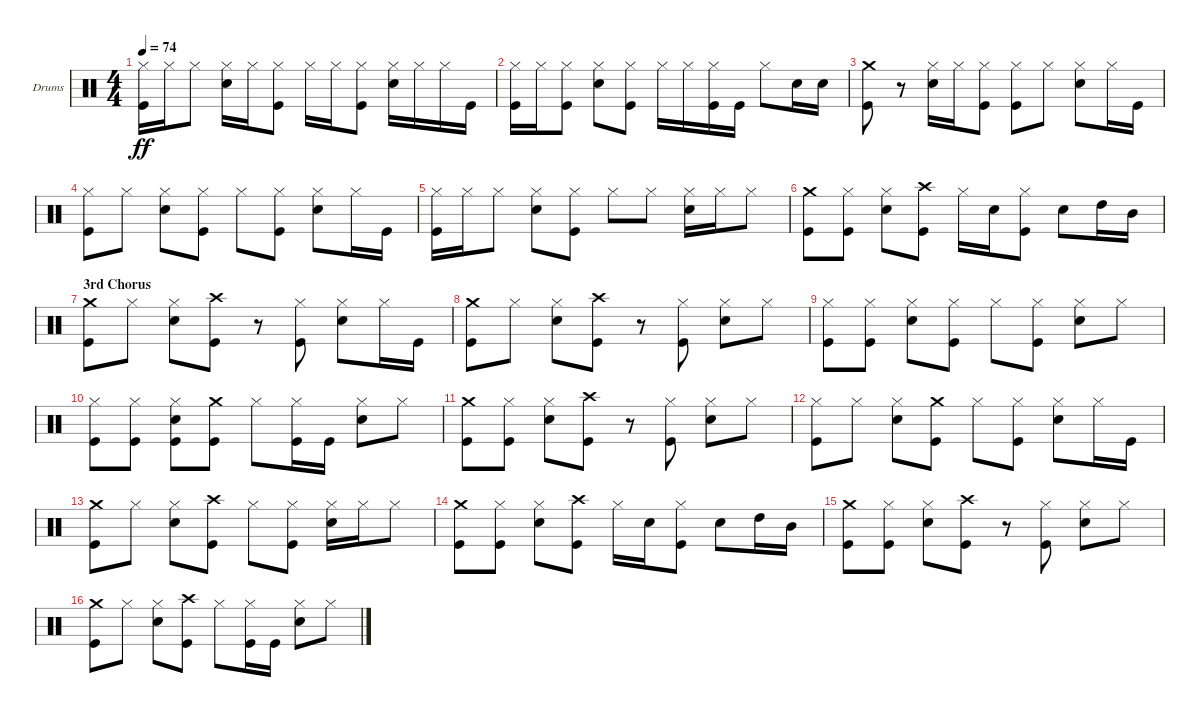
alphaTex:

\bracketExtendMode groupsimilarinstruments
\firstSystemTrackNameOrientation horizontal
\otherSystemsTrackNameOrientation horizontal
\track ("Drumkit" "Drums") {instrument percussion}
\staff {score}
\articulation defaults
\ts (4 4)
\tempo 74
\clef neutral
\ks c
("Hi-Hat (closed)" "Kick (hit)").16{dy ff} "Hi-Hat (closed)".16 "Hi-Hat (closed)".8 ("Hi-Hat (closed)" "Snare (hit) 2").16 "Hi-Hat (closed)".16 ("Hi-Hat (closed)" "Kick (hit)").8 "Hi-Hat (closed)".16 "Hi-Hat (closed)".16 ("Hi-Hat (closed)" "Kick (hit)").8 ("Hi-Hat (closed)" "Snare (hit) 2").16 "Hi-Hat (closed)".16 "Hi-Hat (closed)".16 "Kick (hit)".16 |
("Hi-Hat (closed)" "Kick (hit)").16 "Hi-Hat (closed)".16 ("Hi-Hat (closed)" "Kick (hit)").8 ("Hi-Hat (closed)" "Snare (hit) 2").8 ("Hi-Hat (closed)" "Kick (hit)").8 "Hi-Hat (closed)".16 "Hi-Hat (closed)".16 ("Hi-Hat (closed)" "Kick (hit)").16 "Kick (hit)".16 "Hi-Hat (closed)".8 "Snare (hit) 2".16 "Snare (hit) 2".16 |
("Crash medium (hit)" "Kick (hit)").8 r.8 ("Hi-Hat (closed)" "Snare (hit) 2").16 "Hi-Hat (closed)".16 ("Hi-Hat (closed)" "Kick (hit)").8 ("Hi-Hat (closed)" "Kick (hit)").8 "Hi-Hat (closed)".8 ("Hi-Hat (closed)" "Snare (hit) 2").8 "Hi-Hat (closed)".16 "Kick (hit)".16 |
("Hi-Hat (closed)" "Kick (hit)").8 "Hi-Hat (closed)".8 ("Hi-Hat (closed)" "Snare (hit) 2").8 ("Hi-Hat (closed)" "Kick (hit)").8 "Hi-Hat (closed)".8 ("Hi-Hat (closed)" "Kick (hit)").8 ("Hi-Hat (closed)" "Snare (hit) 2").8 "Hi-Hat (closed)".16 "Kick (hit)".16 |
("Hi-Hat (closed)" "Kick (hit)").16 "Hi-Hat (closed)".16 "Hi-Hat (closed)".8 ("Hi-Hat (closed)" "Snare (hit) 2").8 ("Hi-Hat (closed)" "Kick (hit)").8 "Hi-Hat (closed)".8 "Hi-Hat (closed)".8 ("Hi-Hat (closed)" "Snare (hit) 2").16 "Hi-Hat (closed)".16 "Hi-Hat (closed)".8 |
("Crash medium (hit)" "Kick (hit)").8 ("Hi-Hat (closed)" "Kick (hit)").8 ("Hi-Hat (closed)" "Snare (hit) 2").8 ("Crash high (hit)" "Kick (hit)").8 "Hi-Hat (closed)".16 "Snare (hit) 2".16 ("Hi-Hat (closed)" "Kick (hit)").8 "Snare (hit) 2".8 "High Tom (hit)".16 "Mid Tom (hit)".16 |
\section ("" "3rd Chorus")
("Crash medium (hit)" "Kick (hit)").8 "Hi-Hat (closed)".8 ("Hi-Hat (closed)" "Snare (hit) 2").8 ("Crash high (hit)" "Kick (hit)").8 r.8 ("Hi-Hat (closed)" "Kick (hit)").8 ("Hi-Hat (closed)" "Snare (hit) 2").8 "Hi-Hat (closed)".16 "Kick (hit)".16 |
("Crash medium (hit)" "Kick (hit)").8 "Hi-Hat (closed)".8 ("Hi-Hat (closed)" "Snare (hit) 2").8 ("Crash high (hit)" "Kick (hit)").8 r.8 ("Hi-Hat (closed)" "Kick (hit)").8 ("Hi-Hat (closed)" "Snare (hit) 2").8 "Hi-Hat (closed)".8 |
("Hi-Hat (closed)" "Kick (hit)").8 ("Hi-Hat (closed)" "Kick (hit)").8 ("Hi-Hat (closed)" "Snare (hit) 2").8 ("Hi-Hat (closed)" "Kick (hit)").8 "Hi-Hat (closed)".8 ("Hi-Hat (closed)" "Kick (hit)").8 ("Hi-Hat (closed)" "Snare (hit) 2").8 "Hi-Hat (closed)".8 |
("Hi-Hat (closed)" "Kick (hit)").8 ("Hi-Hat (closed)" "Kick (hit)").8 ("Hi-Hat (closed)" "Snare (hit) 2" "Kick (hit)").8 ("Crash medium (hit)" "Kick (hit)").8 "Hi-Hat (closed)".8 ("Hi-Hat (closed)" "Kick (hit)").16 "Kick (hit)".16 ("Hi-Hat (closed)" "Snare (hit) 2").8 "Hi-Hat (closed)".8 |
("Crash medium (hit)" "Kick (hit)").8 ("Hi-Hat (closed)" "Kick (hit)").8 ("Hi-Hat (closed)" "Snare (hit) 2").8 ("Crash high (hit)" "Kick (hit)").8 r.8 ("Hi-Hat (closed)" "Kick (hit)").8 ("Hi-Hat (closed)" "Snare (hit) 2").8 "Hi-Hat (closed)".8 |
("Hi-Hat (closed)" "Kick (hit)").8 "Hi-Hat (closed)".8 ("Hi-Hat (closed)" "Snare (hit) 2").8 ("Crash medium (hit)" "Kick (hit)").8 "Hi-Hat (closed)".8 ("Hi-Hat (closed)" "Kick (hit)").8 ("Hi-Hat (closed)" "Snare (hit) 2").8 "Hi-Hat (closed)".16 "Kick (hit)".16 |
("Crash medium (hit)" "Kick (hit)").8 "Hi-Hat (closed)".8 ("Hi-Hat (closed)" "Snare (hit) 2").8 ("Crash high (hit)" "Kick (hit)").8 "Hi-Hat (closed)".8 ("Hi-Hat (closed)" "Kick (hit)").8 ("Hi-Hat (closed)" "Snare (hit) 2").16 "Hi-Hat (closed)".16 "Hi-Hat (closed)".8 |
("Crash medium (hit)" "Kick (hit)").8 ("Hi-Hat (closed)" "Kick (hit)").8 ("Hi-Hat (closed)" "Snare (hit) 2").8 ("Crash high (hit)" "Kick (hit)").8 "Hi-Hat (closed)".16 "Snare (hit) 2".16 ("Hi-Hat (closed)" "Kick (hit)").8 "Snare (hit) 2".8 "High Tom (hit)".16 "Mid Tom (hit)".16 |
("Crash medium (hit)" "Kick (hit)").8 ("Hi-Hat (closed)" "Kick (hit)").8 ("Hi-Hat (closed)" "Snare (hit) 2").8 ("Crash high (hit)" "Kick (hit)").8 r.8 ("Hi-Hat (closed)" "Kick (hit)").8 ("Hi-Hat (closed)" "Snare (hit) 2").8 "Hi-Hat (closed)".8 |
("Crash medium (hit)" "Kick (hit)").8 "Hi-Hat (closed)".8 ("Hi-Hat (closed)" "Snare (hit) 2").8 ("Crash high (hit)" "Kick (hit)").8 "Hi-Hat (closed)".8 ("Hi-Hat (closed)" "Kick (hit)").16 "Kick (hit)".16 ("Hi-Hat (closed)" "Snare (hit) 2").8 "Hi-Hat (closed)".8
